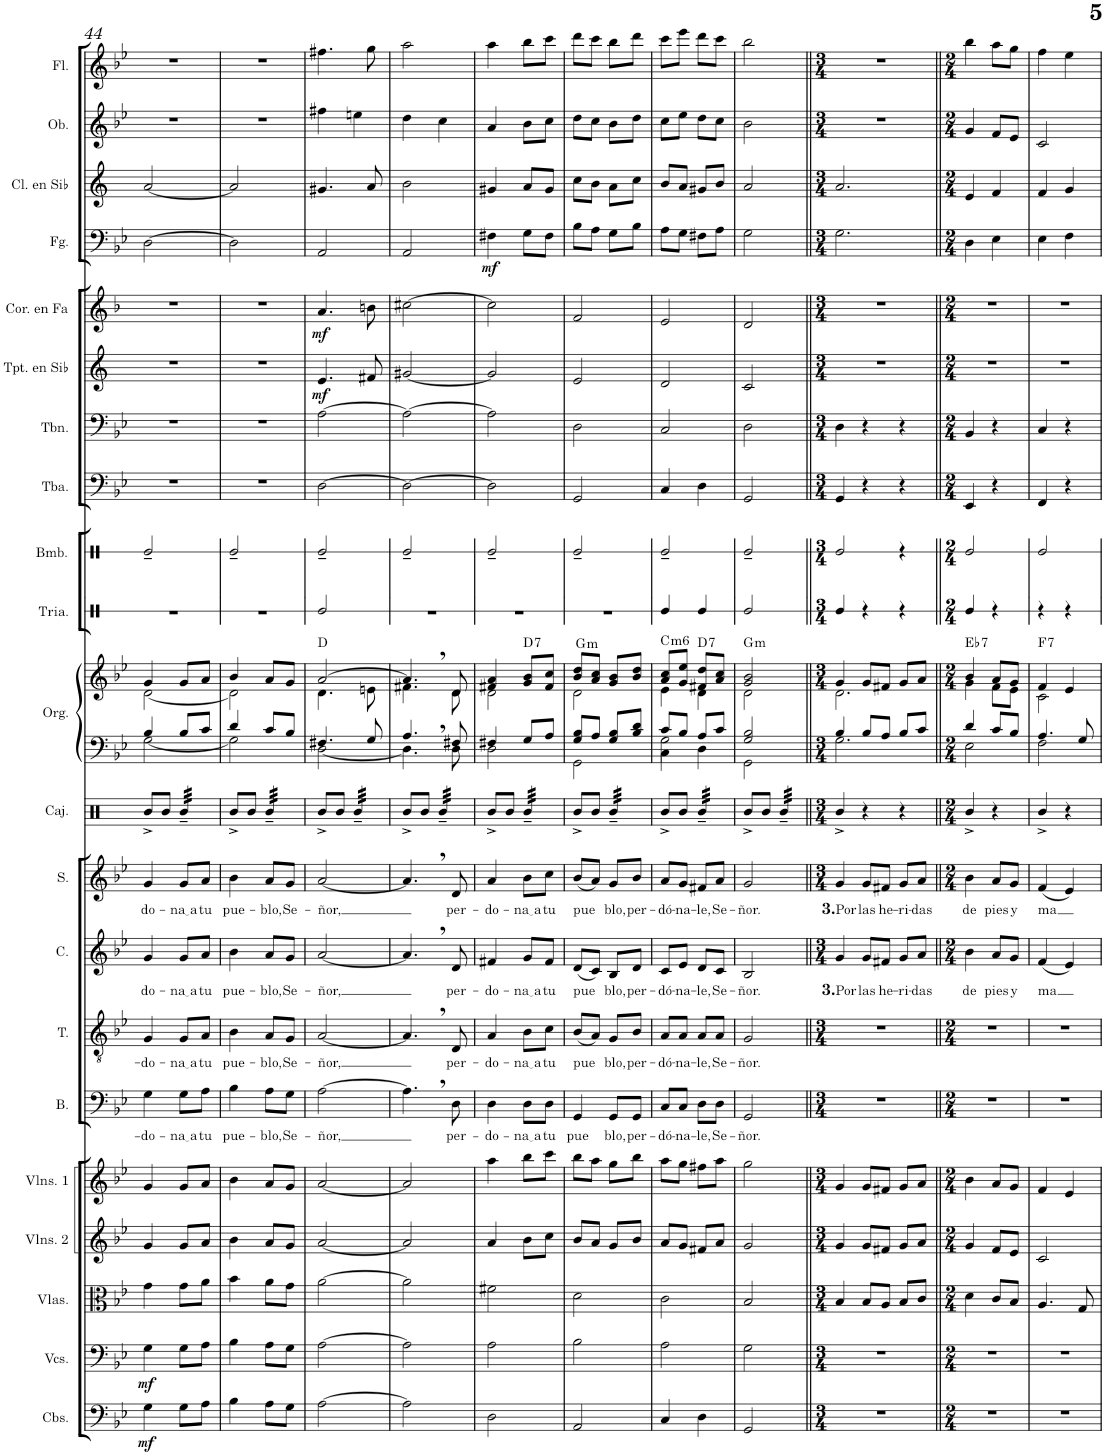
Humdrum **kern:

**kern	**dynam	**kern	**dynam	**kern	**kern	**kern	**kern	**text	**kern	**text	**kern	**text	**kern	**text	**kern	**kern	**kern	**harte	**kern	**kern	**kern	**kern	**kern	**dynam	**kern	**dynam	**kern	**dynam	**kern	**kern	**kern
*part21	*part21	*part20	*part20	*part19	*part18	*part17	*part16	*part16	*part15	*part15	*part14	*part14	*part13	*part13	*part12	*part11	*part11	*part11	*part10	*part9	*part8	*part7	*part6	*part6	*part5	*part5	*part4	*part4	*part3	*part2	*part1
*staff22	*staff22	*staff21	*staff21	*staff20	*staff19	*staff18	*staff17	*staff17	*staff16	*staff16	*staff15	*staff15	*staff14	*staff14	*staff13	*staff12	*staff11	*	*staff10	*staff9	*staff8	*staff7	*staff6	*staff6	*staff5	*staff5	*staff4	*staff4	*staff3	*staff2	*staff1
*I"Contrabajos	*	*I"Violonchelos	*	*I"Violas	*I"Violines 2	*I"Violines 1	*I"Bajo	*	*I"Tenor	*	*I"Contralto	*	*I"Soprano	*	*I"Caja clara	*I"Órgano	*	*	*I"Triángulo	*I"Bombo	*I"Tuba	*I"Trombón	*I"Trompeta en Sib	*	*I"Corno en Fa	*	*I"Fagot	*	*I"Clarinete en Sib	*I"Oboe	*I"Flauta
*I'Cbs.	*	*I'Vcs.	*	*I'Vlas.	*I'Vlns. 2	*I'Vlns. 1	*I'B.	*	*I'T.	*	*I'C.	*	*I'S.	*	*I'Caj.	*	*	*	*	*I'Bmb.	*I'Tba.	*I'Tbn.	*I'Tpt. en Sib	*	*I'Cor. en Fa	*	*I'Fg.	*	*I'Cl. en Sib	*I'Ob.	*I'Fl.
!!LO:PB:g=z
*clefF4	*	*clefF4	*	*clefC3	*clefG2	*clefG2	*clefF4	*	*clefGv2	*	*clefG2	*	*clefG2	*	*clefX	*clefF4	*clefG2	*	*clefX	*clefX	*clefF4	*clefF4	*clefG2	*	*clefG2	*	*clefF4	*	*clefG2	*clefG2	*clefG2
*Trd7c12	*	*	*	*	*	*	*	*	*	*	*	*	*	*	*	*	*	*	*	*	*	*	*Trd1c2	*	*Trd4c7	*	*	*	*Trd1c2	*	*
*k[b-e-]	*	*k[b-e-]	*	*k[b-e-]	*k[b-e-]	*k[b-e-]	*k[b-e-]	*	*k[b-e-]	*	*k[b-e-]	*	*k[b-e-]	*	*k[]	*k[b-e-]	*k[b-e-]	*	*k[]	*k[]	*k[b-e-]	*k[b-e-]	*k[]	*	*k[b-]	*	*k[b-e-]	*	*k[]	*k[b-e-]	*k[b-e-]
*M2/4	*	*M2/4	*	*M2/4	*M2/4	*M2/4	*M2/4	*	*M2/4	*	*M2/4	*	*M2/4	*	*M2/4	*M2/4	*M2/4	*	*M2/4	*M2/4	*M2/4	*M2/4	*M2/4	*	*M2/4	*	*M2/4	*	*M2/4	*M2/4	*M2/4
=44	=44	=44	=44	=44	=44	=44	=44	=44	=44	=44	=44	=44	=44	=44	=44	=44	=44	=44	=44	=44	=44	=44	=44	=44	=44	=44	=44	=44	=44	=44	=44
!	!LO:DY:b	!	!LO:DY:b	!	!	!	!	!LO:LY:b	!	!LO:LY:b	!	!LO:LY:b	!	!LO:LY:b	!	!	!	!	!	!	!	!	!	!	!	!	!	!	!	!	!
*	*	*	*	*	*	*	*	*	*	*	*	*	*	*	*	*^	*^	*	*	*	*	*	*	*	*	*	*	*	*	*	*
4G\	mf	4G\	mf	4g\	4g/	4g/	4G\	-do-	4G/	-do-	4g/	-do-	4g/	-do-	8R^/L	4B-/	[2G\	4g/	[2d\	.	2r	2Re~/	2r	2r	2r	.	2r	.	[2D\	.	[2a/	2r	2r
.	.	.	.	.	.	.	.	.	.	.	.	.	.	.	8R/J	.	.	.	.	.	.	.	.	.	.	.	.	.	.	.	.	.	.
!	!	!	!	!	!	!	!	!LO:LY:b	!	!LO:LY:b	!	!LO:LY:b	!	!LO:LY:b	!	!	!	!	!	!	!	!	!	!	!	!	!	!	!	!	!	!	!
*	*	*	*	*	*	*	*	*	*	*	*	*	*	*	*tremolo	*	*	*	*	*	*	*	*	*	*	*	*	*	*	*	*	*	*
8G\L	.	8G\L	.	8g\L	8g/L	8g/L	8G\L	na a	8G/L	na a	8g/L	na a	8g/L	na a	32R~/LLL	8B-/L	.	8g/L	.	.	.	.	.	.	.	.	.	.	.	.	.	.	.
.	.	.	.	.	.	.	.	.	.	.	.	.	.	.	32R~/	.	.	.	.	.	.	.	.	.	.	.	.	.	.	.	.	.	.
.	.	.	.	.	.	.	.	.	.	.	.	.	.	.	32R~/	.	.	.	.	.	.	.	.	.	.	.	.	.	.	.	.	.	.
.	.	.	.	.	.	.	.	.	.	.	.	.	.	.	32R~/	.	.	.	.	.	.	.	.	.	.	.	.	.	.	.	.	.	.
!	!	!	!	!	!	!	!	!LO:LY:b	!	!LO:LY:b	!	!LO:LY:b	!	!LO:LY:b	!	!	!	!	!	!	!	!	!	!	!	!	!	!	!	!	!	!	!
8A\J	.	8A\J	.	8a\J	8a/J	8a/J	8A\J	tu	8A/J	tu	8a/J	tu	8a/J	tu	32R~/	8c/J	.	8a/J	.	.	.	.	.	.	.	.	.	.	.	.	.	.	.
.	.	.	.	.	.	.	.	.	.	.	.	.	.	.	32R~/	.	.	.	.	.	.	.	.	.	.	.	.	.	.	.	.	.	.
.	.	.	.	.	.	.	.	.	.	.	.	.	.	.	32R~/	.	.	.	.	.	.	.	.	.	.	.	.	.	.	.	.	.	.
.	.	.	.	.	.	.	.	.	.	.	.	.	.	.	32R~/JJJ	.	.	.	.	.	.	.	.	.	.	.	.	.	.	.	.	.	.
=45	=45	=45	=45	=45	=45	=45	=45	=45	=45	=45	=45	=45	=45	=45	=45	=45	=45	=45	=45	=45	=45	=45	=45	=45	=45	=45	=45	=45	=45	=45	=45	=45	=45
!	!	!	!	!	!	!	!	!LO:LY:b	!	!LO:LY:b	!	!LO:LY:b	!	!LO:LY:b	!	!	!	!	!	!	!	!	!	!	!	!	!	!	!	!	!	!	!
4B-\	.	4B-\	.	4b-\	4b-\	4b-\	4B-\	pue-	4B-\	pue-	4b-\	pue-	4b-\	pue-	8R^/L	4d/	2G\]	4b-/	2d\]	.	2r	2Re~/	2r	2r	2r	.	2r	.	2D\]	.	2a/]	2r	2r
.	.	.	.	.	.	.	.	.	.	.	.	.	.	.	8R/J	.	.	.	.	.	.	.	.	.	.	.	.	.	.	.	.	.	.
!	!	!	!	!	!	!	!	!LO:LY:b	!	!LO:LY:b	!	!LO:LY:b	!	!LO:LY:b	!	!	!	!	!	!	!	!	!	!	!	!	!	!	!	!	!	!	!
8A\L	.	8A\L	.	8a\L	8a/L	8a/L	8A\L	-blo,	8A/L	-blo,	8a/L	-blo,	8a/L	-blo,	32R~/LLL	8c/L	.	8a/L	.	.	.	.	.	.	.	.	.	.	.	.	.	.	.
.	.	.	.	.	.	.	.	.	.	.	.	.	.	.	32R~/	.	.	.	.	.	.	.	.	.	.	.	.	.	.	.	.	.	.
.	.	.	.	.	.	.	.	.	.	.	.	.	.	.	32R~/	.	.	.	.	.	.	.	.	.	.	.	.	.	.	.	.	.	.
.	.	.	.	.	.	.	.	.	.	.	.	.	.	.	32R~/	.	.	.	.	.	.	.	.	.	.	.	.	.	.	.	.	.	.
!	!	!	!	!	!	!	!	!LO:LY:b	!	!LO:LY:b	!	!LO:LY:b	!	!LO:LY:b	!	!	!	!	!	!	!	!	!	!	!	!	!	!	!	!	!	!	!
8G\J	.	8G\J	.	8g\J	8g/J	8g/J	8G\J	Se-	8G/J	Se-	8g/J	Se-	8g/J	Se-	32R~/	8B-/J	.	8g/J	.	.	.	.	.	.	.	.	.	.	.	.	.	.	.
.	.	.	.	.	.	.	.	.	.	.	.	.	.	.	32R~/	.	.	.	.	.	.	.	.	.	.	.	.	.	.	.	.	.	.
.	.	.	.	.	.	.	.	.	.	.	.	.	.	.	32R~/	.	.	.	.	.	.	.	.	.	.	.	.	.	.	.	.	.	.
.	.	.	.	.	.	.	.	.	.	.	.	.	.	.	32R~/JJJ	.	.	.	.	.	.	.	.	.	.	.	.	.	.	.	.	.	.
=46	=46	=46	=46	=46	=46	=46	=46	=46	=46	=46	=46	=46	=46	=46	=46	=46	=46	=46	=46	=46	=46	=46	=46	=46	=46	=46	=46	=46	=46	=46	=46	=46	=46
!	!	!	!	!	!	!	!	!LO:LY:b	!	!LO:LY:b	!	!LO:LY:b	!	!LO:LY:b	!	!	!	!	!	!	!	!	!	!	!	!LO:DY:b	!	!LO:DY:b	!	!	!	!	!
[2A\	.	[2A\	.	[2a\	[2a/	[2a/	[2A\	-ñor,	[2A/	-ñor,	[2a/	-ñor,	[2a/	-ñor,	8R^/L	4.F#X/	[2D\	[2a/	4.d\	D:maj	2Re/	2Re~/	[2D\	[2A\	4.e/	mf	4.a/	mf	2AA/	.	4.g#X/	4ff#X\	4.ff#X\
.	.	.	.	.	.	.	.	.	.	.	.	.	.	.	8R/J	.	.	.	.	.	.	.	.	.	.	.	.	.	.	.	.	.	.
.	.	.	.	.	.	.	.	.	.	.	.	.	.	.	32R~/LLL	.	.	.	.	.	.	.	.	.	.	.	.	.	.	.	.	4een\	.
.	.	.	.	.	.	.	.	.	.	.	.	.	.	.	32R~/	.	.	.	.	.	.	.	.	.	.	.	.	.	.	.	.	.	.
.	.	.	.	.	.	.	.	.	.	.	.	.	.	.	32R~/	.	.	.	.	.	.	.	.	.	.	.	.	.	.	.	.	.	.
.	.	.	.	.	.	.	.	.	.	.	.	.	.	.	32R~/	.	.	.	.	.	.	.	.	.	.	.	.	.	.	.	.	.	.
.	.	.	.	.	.	.	.	.	.	.	.	.	.	.	32R~/	8G/	.	.	8en\	.	.	.	.	.	8f#X/	.	8bn\	.	.	.	8a/	.	8gg\
.	.	.	.	.	.	.	.	.	.	.	.	.	.	.	32R~/	.	.	.	.	.	.	.	.	.	.	.	.	.	.	.	.	.	.
.	.	.	.	.	.	.	.	.	.	.	.	.	.	.	32R~/	.	.	.	.	.	.	.	.	.	.	.	.	.	.	.	.	.	.
.	.	.	.	.	.	.	.	.	.	.	.	.	.	.	32R~/JJJ	.	.	.	.	.	.	.	.	.	.	.	.	.	.	.	.	.	.
=47	=47	=47	=47	=47	=47	=47	=47	=47	=47	=47	=47	=47	=47	=47	=47	=47	=47	=47	=47	=47	=47	=47	=47	=47	=47	=47	=47	=47	=47	=47	=47	=47	=47
2A\]	.	2A\]	.	2a\]	2a/]	2a/]	4.A,\]	.	4.A,/]	.	4.a,/]	.	4.a,/]	.	8R^/L	4.A,/	4.D\]	4.a,/]	4.f#X\	.	2r	2Re~/	2D\_	2A\_	[2g#X/	.	[2cc#X\	.	2AA/	.	2b\	4dd\	2aa\
.	.	.	.	.	.	.	.	.	.	.	.	.	.	.	8R/J	.	.	.	.	.	.	.	.	.	.	.	.	.	.	.	.	.	.
.	.	.	.	.	.	.	.	.	.	.	.	.	.	.	32R~/LLL	.	.	.	.	.	.	.	.	.	.	.	.	.	.	.	.	4cc\	.
.	.	.	.	.	.	.	.	.	.	.	.	.	.	.	32R~/	.	.	.	.	.	.	.	.	.	.	.	.	.	.	.	.	.	.
.	.	.	.	.	.	.	.	.	.	.	.	.	.	.	32R~/	.	.	.	.	.	.	.	.	.	.	.	.	.	.	.	.	.	.
.	.	.	.	.	.	.	.	.	.	.	.	.	.	.	32R~/	.	.	.	.	.	.	.	.	.	.	.	.	.	.	.	.	.	.
!	!	!	!	!	!	!	!	!LO:LY:b	!	!LO:LY:b	!	!LO:LY:b	!	!LO:LY:b	!	!	!	!	!	!	!	!	!	!	!	!	!	!	!	!	!	!	!
.	.	.	.	.	.	.	8D\	per-	8D/	per-	8d/	per-	8d/	per-	32R~/	8F#X/	8D\	8d/	8d\	.	.	.	.	.	.	.	.	.	.	.	.	.	.
.	.	.	.	.	.	.	.	.	.	.	.	.	.	.	32R~/	.	.	.	.	.	.	.	.	.	.	.	.	.	.	.	.	.	.
.	.	.	.	.	.	.	.	.	.	.	.	.	.	.	32R~/	.	.	.	.	.	.	.	.	.	.	.	.	.	.	.	.	.	.
.	.	.	.	.	.	.	.	.	.	.	.	.	.	.	32R~/JJJ	.	.	.	.	.	.	.	.	.	.	.	.	.	.	.	.	.	.
=48	=48	=48	=48	=48	=48	=48	=48	=48	=48	=48	=48	=48	=48	=48	=48	=48	=48	=48	=48	=48	=48	=48	=48	=48	=48	=48	=48	=48	=48	=48	=48	=48	=48
!	!	!	!	!	!	!	!	!LO:LY:b	!	!LO:LY:b	!	!LO:LY:b	!	!LO:LY:b	!	!	!	!	!	!	!	!	!	!	!	!	!	!	!	!LO:DY:b	!	!	!
2D\	.	2A\	.	2f#X\	4a/	4aa\	4D\	-do-	4A/	-do-	4f#X/	-do-	4a/	-do-	8R^/L	4F#X/	2D\	4f#X/ 4a/	2d\	.	2r	2Re~/	2D\]	2A\]	2g#/]	.	2cc#\]	.	4F#X\	mf	4g#X/	4a/	4aa\
.	.	.	.	.	.	.	.	.	.	.	.	.	.	.	8R/J	.	.	.	.	.	.	.	.	.	.	.	.	.	.	.	.	.	.
!	!	!	!	!	!	!	!	!LO:LY:b	!	!LO:LY:b	!	!LO:LY:b	!	!LO:LY:b	!	!	!	!	!	!LO:H:kt=7	!	!	!	!	!	!	!	!	!	!	!	!	!
.	.	.	.	.	8b-\L	8bb-\L	8D\L	na a	8B-\L	na a	8g/L	na a	8b-\L	na a	32R~/LLL	8G/L	.	8g/ 8b-/L	.	D:7	.	.	.	.	.	.	.	.	8G\L	.	8a/L	8b-\L	8bb-\L
.	.	.	.	.	.	.	.	.	.	.	.	.	.	.	32R~/	.	.	.	.	.	.	.	.	.	.	.	.	.	.	.	.	.	.
.	.	.	.	.	.	.	.	.	.	.	.	.	.	.	32R~/	.	.	.	.	.	.	.	.	.	.	.	.	.	.	.	.	.	.
.	.	.	.	.	.	.	.	.	.	.	.	.	.	.	32R~/	.	.	.	.	.	.	.	.	.	.	.	.	.	.	.	.	.	.
!	!	!	!	!	!	!	!	!LO:LY:b	!	!LO:LY:b	!	!LO:LY:b	!	!LO:LY:b	!	!	!	!	!	!	!	!	!	!	!	!	!	!	!	!	!	!	!
.	.	.	.	.	8cc\J	8ccc\J	8D\J	tu	8c\J	tu	8f#/J	tu	8cc\J	tu	32R~/	8A/J	.	8f#/ 8cc/J	.	.	.	.	.	.	.	.	.	.	8F#\J	.	8g#/J	8cc\J	8ccc\J
.	.	.	.	.	.	.	.	.	.	.	.	.	.	.	32R~/	.	.	.	.	.	.	.	.	.	.	.	.	.	.	.	.	.	.
.	.	.	.	.	.	.	.	.	.	.	.	.	.	.	32R~/	.	.	.	.	.	.	.	.	.	.	.	.	.	.	.	.	.	.
.	.	.	.	.	.	.	.	.	.	.	.	.	.	.	32R~/JJJ	.	.	.	.	.	.	.	.	.	.	.	.	.	.	.	.	.	.
=49	=49	=49	=49	=49	=49	=49	=49	=49	=49	=49	=49	=49	=49	=49	=49	=49	=49	=49	=49	=49	=49	=49	=49	=49	=49	=49	=49	=49	=49	=49	=49	=49	=49
!	!	!	!	!	!	!	!	!LO:LY:b	!	!LO:LY:b	!	!LO:LY:b	!	!LO:LY:b	!	!	!	!	!	!LO:H:kt=m	!	!	!	!	!	!	!	!	!	!	!	!	!
2AA/	.	2B-\	.	2d\	8b-/L	8bb-\L	4GG/	pue	(8B-/L	pue	(8d/L	pue	(8b-/L	pue	8R^/L	8G/ 8B-/L	2GG\	8b-/ 8dd/L	2d\	G:min	2r	2Re~/	2GG/	2D\	2e/	.	2f/	.	8B-\L	.	8cc\L	8dd\L	8ddd\L
.	.	.	.	.	8a/J	8aa\J	.	.	8A/J)	.	8c/J)	.	8a/J)	.	8R/J	8A/J	.	8a/ 8cc/J	.	.	.	.	.	.	.	.	.	.	8A\J	.	8b\J	8cc\J	8ccc\J
!	!	!	!	!	!	!	!	!LO:LY:b	!	!LO:LY:b	!	!LO:LY:b	!	!LO:LY:b	!	!	!	!	!	!	!	!	!	!	!	!	!	!	!	!	!	!	!
.	.	.	.	.	8g/L	8gg\L	8GG/L	blo,	8G/L	blo,	8B-/L	blo,	8g/L	blo,	32R~/LLL	8G/ 8B-/L	.	8g/ 8b-/L	.	.	.	.	.	.	.	.	.	.	8G\L	.	8a\L	8b-\L	8bb-\L
.	.	.	.	.	.	.	.	.	.	.	.	.	.	.	32R~/	.	.	.	.	.	.	.	.	.	.	.	.	.	.	.	.	.	.
.	.	.	.	.	.	.	.	.	.	.	.	.	.	.	32R~/	.	.	.	.	.	.	.	.	.	.	.	.	.	.	.	.	.	.
.	.	.	.	.	.	.	.	.	.	.	.	.	.	.	32R~/	.	.	.	.	.	.	.	.	.	.	.	.	.	.	.	.	.	.
!	!	!	!	!	!	!	!	!LO:LY:b	!	!LO:LY:b	!	!LO:LY:b	!	!LO:LY:b	!	!	!	!	!	!	!	!	!	!	!	!	!	!	!	!	!	!	!
.	.	.	.	.	8b-/J	8bb-\J	8GG/J	per-	8B-/J	per-	8d/J	per-	8b-/J	per-	32R~/	8B-/ 8d/J	.	8b-/ 8dd/J	.	.	.	.	.	.	.	.	.	.	8B-\J	.	8cc\J	8dd\J	8ddd\J
.	.	.	.	.	.	.	.	.	.	.	.	.	.	.	32R~/	.	.	.	.	.	.	.	.	.	.	.	.	.	.	.	.	.	.
.	.	.	.	.	.	.	.	.	.	.	.	.	.	.	32R~/	.	.	.	.	.	.	.	.	.	.	.	.	.	.	.	.	.	.
.	.	.	.	.	.	.	.	.	.	.	.	.	.	.	32R~/JJJ	.	.	.	.	.	.	.	.	.	.	.	.	.	.	.	.	.	.
*	*	*	*	*	*	*	*	*	*	*	*	*	*	*	*	*v	*v	*	*	*	*	*	*	*	*	*	*	*	*	*	*	*	*
=50	=50	=50	=50	=50	=50	=50	=50	=50	=50	=50	=50	=50	=50	=50	=50	=50	=50	=50	=50	=50	=50	=50	=50	=50	=50	=50	=50	=50	=50	=50	=50	=50
!	!	!	!	!	!	!	!	!LO:LY:b	!	!LO:LY:b	!	!LO:LY:b	!	!LO:LY:b	!	!	!	!	!LO:H:kt=m6	!	!	!	!	!	!	!	!	!	!	!	!	!
*	*	*	*	*	*	*	*	*	*	*	*	*	*	*	*	*^	*	*	*	*	*	*	*	*	*	*	*	*	*	*	*	*
*	*	*	*	*	*	*	*	*	*	*	*	*	*	*	*	*	*^	*	*	*	*	*	*	*	*	*	*	*	*	*	*	*	*
4C/	.	2A\	.	2c\	8a/L	8aa\L	8C/L	-dó-	8A/L	-dó-	8c/L	-dó-	8a/L	-dó-	8R^/L	8c/L	4C\	2G\	8a/ 8cc/L	4e-\	C:min6	4Re/	2Re~/	4C/	2C/	2d/	.	2e/	.	8A\L	.	8b/L	8cc\L	8ccc\L
!	!	!	!	!	!	!	!	!LO:LY:b	!	!LO:LY:b	!	!LO:LY:b	!	!LO:LY:b	!	!	!	!	!	!	!	!	!	!	!	!	!	!	!	!	!	!	!	!
.	.	.	.	.	8g/J	8gg\J	8C/J	-na-	8A/J	-na-	8e-/J	-na-	8g/J	-na-	8R/J	8B-/J	.	.	8g/ 8ee-/J	.	.	.	.	.	.	.	.	.	.	8G\J	.	8a/J	8ee-\J	8eee-\J
!	!	!	!	!	!	!	!	!LO:LY:b	!	!LO:LY:b	!	!LO:LY:b	!	!LO:LY:b	!	!	!	!	!	!	!LO:H:kt=7	!	!	!	!	!	!	!	!	!	!	!	!	!
4D\	.	.	.	.	8f#X/L	8ff#X\L	8D\L	-le,	8A/L	-le,	8d/L	-le,	8f#X/L	-le,	32R~/LLL	8A/L	4D\	.	8f#X/ 8dd/L	4d\	D:7	4Re/	.	4D\	.	.	.	.	.	8F#X\L	.	8g#X/L	8dd\L	8ddd\L
.	.	.	.	.	.	.	.	.	.	.	.	.	.	.	32R~/	.	.	.	.	.	.	.	.	.	.	.	.	.	.	.	.	.	.	.
.	.	.	.	.	.	.	.	.	.	.	.	.	.	.	32R~/	.	.	.	.	.	.	.	.	.	.	.	.	.	.	.	.	.	.	.
.	.	.	.	.	.	.	.	.	.	.	.	.	.	.	32R~/	.	.	.	.	.	.	.	.	.	.	.	.	.	.	.	.	.	.	.
!	!	!	!	!	!	!	!	!LO:LY:b	!	!LO:LY:b	!	!LO:LY:b	!	!LO:LY:b	!	!	!	!	!	!	!	!	!	!	!	!	!	!	!	!	!	!	!	!
.	.	.	.	.	8a/J	8aa\J	8D\J	Se-	8A/J	Se-	8c/J	Se-	8a/J	Se-	32R~/	8c/J	.	.	8a/ 8cc/J	.	.	.	.	.	.	.	.	.	.	8A\J	.	8b/J	8cc\J	8ccc\J
.	.	.	.	.	.	.	.	.	.	.	.	.	.	.	32R~/	.	.	.	.	.	.	.	.	.	.	.	.	.	.	.	.	.	.	.
.	.	.	.	.	.	.	.	.	.	.	.	.	.	.	32R~/	.	.	.	.	.	.	.	.	.	.	.	.	.	.	.	.	.	.	.
.	.	.	.	.	.	.	.	.	.	.	.	.	.	.	32R~/JJJ	.	.	.	.	.	.	.	.	.	.	.	.	.	.	.	.	.	.	.
*	*	*	*	*	*	*	*	*	*	*	*	*	*	*	*	*v	*v	*v	*	*	*	*	*	*	*	*	*	*	*	*	*	*	*	*
=51	=51	=51	=51	=51	=51	=51	=51	=51	=51	=51	=51	=51	=51	=51	=51	=51	=51	=51	=51	=51	=51	=51	=51	=51	=51	=51	=51	=51	=51	=51	=51	=51
!	!	!	!	!	!	!	!	!LO:LY:b	!	!LO:LY:b	!	!LO:LY:b	!	!LO:LY:b	!	!	!	!	!LO:H:kt=m	!	!	!	!	!	!	!	!	!	!	!	!	!
*	*	*	*	*	*	*	*	*	*	*	*	*	*	*	*	*^	*	*	*	*	*	*	*	*	*	*	*	*	*	*	*	*
2GG/	.	2G\	.	2B-/	2g/	2gg\	2GG/	-ñor.	2G/	-ñor.	2B-/	-ñor.	2g/	-ñor.	8R^/L	2G/ 2B-/	2GG\	2g/ 2b-/	2d\	G:min	2Re/	2Re~/	2GG/	2D\	2c/	.	2d/	.	2G\	.	2a/	2b-\	2bb-\
.	.	.	.	.	.	.	.	.	.	.	.	.	.	.	8R/J	.	.	.	.	.	.	.	.	.	.	.	.	.	.	.	.	.	.
.	.	.	.	.	.	.	.	.	.	.	.	.	.	.	32R~/LLL	.	.	.	.	.	.	.	.	.	.	.	.	.	.	.	.	.	.
.	.	.	.	.	.	.	.	.	.	.	.	.	.	.	32R~/	.	.	.	.	.	.	.	.	.	.	.	.	.	.	.	.	.	.
.	.	.	.	.	.	.	.	.	.	.	.	.	.	.	32R~/	.	.	.	.	.	.	.	.	.	.	.	.	.	.	.	.	.	.
.	.	.	.	.	.	.	.	.	.	.	.	.	.	.	32R~/	.	.	.	.	.	.	.	.	.	.	.	.	.	.	.	.	.	.
.	.	.	.	.	.	.	.	.	.	.	.	.	.	.	32R~/	.	.	.	.	.	.	.	.	.	.	.	.	.	.	.	.	.	.
.	.	.	.	.	.	.	.	.	.	.	.	.	.	.	32R~/	.	.	.	.	.	.	.	.	.	.	.	.	.	.	.	.	.	.
.	.	.	.	.	.	.	.	.	.	.	.	.	.	.	32R~/	.	.	.	.	.	.	.	.	.	.	.	.	.	.	.	.	.	.
.	.	.	.	.	.	.	.	.	.	.	.	.	.	.	32R~/JJJ	.	.	.	.	.	.	.	.	.	.	.	.	.	.	.	.	.	.
*	*	*	*	*	*	*	*	*	*	*	*	*	*	*	*Xtremolo	*	*	*	*	*	*	*	*	*	*	*	*	*	*	*	*	*	*
=52||	=52||	=52||	=52||	=52||	=52||	=52||	=52||	=52||	=52||	=52||	=52||	=52||	=52||	=52||	=52||	=52||	=52||	=52||	=52||	=52||	=52||	=52||	=52||	=52||	=52||	=52||	=52||	=52||	=52||	=52||	=52||	=52||	=52||
*M3/4	*	*M3/4	*	*M3/4	*M3/4	*M3/4	*M3/4	*	*M3/4	*	*M3/4	*	*M3/4	*	*M3/4	*M3/4	*	*M3/4	*	*	*M3/4	*M3/4	*M3/4	*M3/4	*M3/4	*	*M3/4	*	*M3/4	*	*M3/4	*M3/4	*M3/4
!	!	!	!	!	!	!	!	!	!	!	!	!LO:LY:b	!	!LO:LY:b	!	!	!	!	!	!	!	!	!	!	!	!	!	!	!	!	!	!	!
2.r	.	2.r	.	4B-/	4g/	4g/	2.r	.	2.r	.	4g/	3. Por	4g/	3. Por	4R^/	4B-/	2.G\	4g/	2.d\	.	4Re/	2Re/	4GG/	4D\	2.r	.	2.r	.	2.G\	.	2.a/	2.r	2.r
!	!	!	!	!	!	!	!	!	!	!	!	!LO:LY:b	!	!LO:LY:b	!	!	!	!	!	!	!	!	!	!	!	!	!	!	!	!	!	!	!
.	.	.	.	8B-/L	8g/L	8g/L	.	.	.	.	8g/L	las	8g/L	las	4r	8B-/L	.	8g/L	.	.	4r	.	4r	4r	.	.	.	.	.	.	.	.	.
!	!	!	!	!	!	!	!	!	!	!	!	!LO:LY:b	!	!LO:LY:b	!	!	!	!	!	!	!	!	!	!	!	!	!	!	!	!	!	!	!
.	.	.	.	8A/J	8f#X/J	8f#X/J	.	.	.	.	8f#X/J	he-	8f#X/J	he-	.	8A/J	.	8f#X/J	.	.	.	.	.	.	.	.	.	.	.	.	.	.	.
!	!	!	!	!	!	!	!	!	!	!	!	!LO:LY:b	!	!LO:LY:b	!	!	!	!	!	!	!	!	!	!	!	!	!	!	!	!	!	!	!
.	.	.	.	8B-/L	8g/L	8g/L	.	.	.	.	8g/L	-ri-	8g/L	-ri-	4r	8B-/L	.	8g/L	.	.	4r	4r	4r	4r	.	.	.	.	.	.	.	.	.
!	!	!	!	!	!	!	!	!	!	!	!	!LO:LY:b	!	!LO:LY:b	!	!	!	!	!	!	!	!	!	!	!	!	!	!	!	!	!	!	!
.	.	.	.	8c/J	8a/J	8a/J	.	.	.	.	8a/J	-das	8a/J	-das	.	8c/J	.	8a/J	.	.	.	.	.	.	.	.	.	.	.	.	.	.	.
=53||	=53||	=53||	=53||	=53||	=53||	=53||	=53||	=53||	=53||	=53||	=53||	=53||	=53||	=53||	=53||	=53||	=53||	=53||	=53||	=53||	=53||	=53||	=53||	=53||	=53||	=53||	=53||	=53||	=53||	=53||	=53||	=53||	=53||
*M2/4	*	*M2/4	*	*M2/4	*M2/4	*M2/4	*M2/4	*	*M2/4	*	*M2/4	*	*M2/4	*	*M2/4	*M2/4	*	*M2/4	*	*	*M2/4	*M2/4	*M2/4	*M2/4	*M2/4	*	*M2/4	*	*M2/4	*	*M2/4	*M2/4	*M2/4
!	!	!	!	!	!	!	!	!	!	!	!	!LO:LY:b	!	!LO:LY:b	!	!	!	!	!	!LO:H:kt=7	!	!	!	!	!	!	!	!	!	!	!	!	!
2r	.	2r	.	4d\	4g/	4b-\	2r	.	2r	.	4b-\	de	4b-\	de	4R^/	4d/	2E-\	4b-/	4g\	Eb:7	4Re/	2Re/	4EE-/	4BB-/	2r	.	2r	.	4D\	.	4e/	4g/	4bb-\
!	!	!	!	!	!	!	!	!	!	!	!	!LO:LY:b	!	!LO:LY:b	!	!	!	!	!	!	!	!	!	!	!	!	!	!	!	!	!	!	!
.	.	.	.	8c/L	8f/L	8a/L	.	.	.	.	8a/L	pies	8a/L	pies	4r	8c/L	.	8a/L	8f\L	.	4r	.	4r	4r	.	.	.	.	4E-\	.	4f/	8f/L	8aa\L
!	!	!	!	!	!	!	!	!	!	!	!	!LO:LY:b	!	!LO:LY:b	!	!	!	!	!	!	!	!	!	!	!	!	!	!	!	!	!	!	!
.	.	.	.	8B-/J	8e-/J	8g/J	.	.	.	.	8g/J	y	8g/J	y	.	8B-/J	.	8g/J	8e-\J	.	.	.	.	.	.	.	.	.	.	.	.	8e-/J	8gg\J
=54	=54	=54	=54	=54	=54	=54	=54	=54	=54	=54	=54	=54	=54	=54	=54	=54	=54	=54	=54	=54	=54	=54	=54	=54	=54	=54	=54	=54	=54	=54	=54	=54	=54
!	!	!	!	!	!	!	!	!	!	!	!	!LO:LY:b	!	!LO:LY:b	!	!	!	!	!	!LO:H:kt=7	!	!	!	!	!	!	!	!	!	!	!	!	!
2r	.	2r	.	4.A/	2c/	4f/	2r	.	2r	.	(4f/	ma	(4f/	ma	4R^/	4.A/	2F\	4f/	2c\	F:7	4r	2Re/	4FF/	4C/	2r	.	2r	.	4E-\	.	4f/	2c/	4ff\
.	.	.	.	.	.	4e-/	.	.	.	.	4e-/)	.	4e-/)	.	4r	.	.	4e-/	.	.	4r	.	4r	4r	.	.	.	.	4F\	.	4g/	.	4ee-\
.	.	.	.	8G/	.	.	.	.	.	.	.	.	.	.	.	8G/	.	.	.	.	.	.	.	.	.	.	.	.	.	.	.	.	.
*	*	*	*	*	*	*	*	*	*	*	*	*	*	*	*	*v	*v	*	*	*	*	*	*	*	*	*	*	*	*	*	*	*	*
*	*	*	*	*	*	*	*	*	*	*	*	*	*	*	*	*	*v	*v	*	*	*	*	*	*	*	*	*	*	*	*	*	*
=	=	=	=	=	=	=	=	=	=	=	=	=	=	=	=	=	=	=	=	=	=	=	=	=	=	=	=	=	=	=	=
*-	*-	*-	*-	*-	*-	*-	*-	*-	*-	*-	*-	*-	*-	*-	*-	*-	*-	*-	*-	*-	*-	*-	*-	*-	*-	*-	*-	*-	*-	*-	*-
